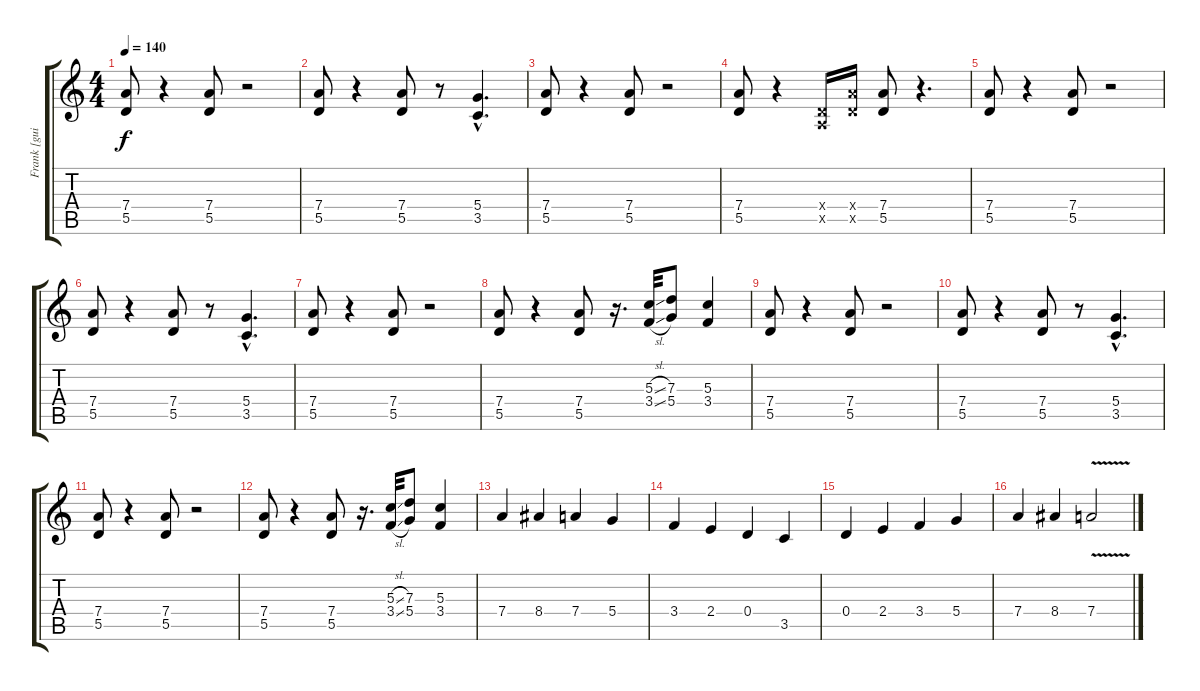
\track ("Frank [guitarra]" "Frank [gui") {instrument overdrivenguitar}
\staff {score tabs}
\tuning (E4 B3 G3 D3 A2 E2) {hide}
\ts (4 4)
\tempo 140
\clef g2
\ks c
(7.4 5.5).8{dy f instrument overdrivenguitar} r.4 (7.4 5.5).8 r.2 |
(7.4 5.5).8 r.4 (7.4 5.5).8 r.8 (5.4{hac} 3.5{hac}).4{d} |
(7.4 5.5).8 r.4 (7.4 5.5).8 r.2 |
(7.4 5.5).8 r.4 (0.4{x} 0.5{x}).16 (7.4{x} 5.5{x}).16 (7.4 5.5).8 r.4{d} |
(7.4 5.5).8 r.4 (7.4 5.5).8 r.2 |
(7.4 5.5).8 r.4 (7.4 5.5).8 r.8 (5.4{hac} 3.5{hac}).4{d} |
(7.4 5.5).8 r.4 (7.4 5.5).8 r.2 |
(7.4 5.5).8 r.4 (7.4 5.5).8 r.16{d} (5.3{sl} 3.4{sl}).32 (7.3 5.4).8 (5.3 3.4).4 |
(7.4 5.5).8 r.4 (7.4 5.5).8 r.2 |
(7.4 5.5).8 r.4 (7.4 5.5).8 r.8 (5.4{hac} 3.5{hac}).4{d} |
(7.4 5.5).8 r.4 (7.4 5.5).8 r.2 |
(7.4 5.5).8 r.4 (7.4 5.5).8 r.16{d} (5.3{sl} 3.4{sl}).32 (7.3 5.4).8 (5.3 3.4).4 |
7.4.4 8.4.4 7.4.4 5.4.4 |
3.4.4 2.4.4 0.4.4 3.5.4 |
0.4.4 2.4.4 3.4.4 5.4.4 |
7.4.4 8.4.4 7.4{v}.2
